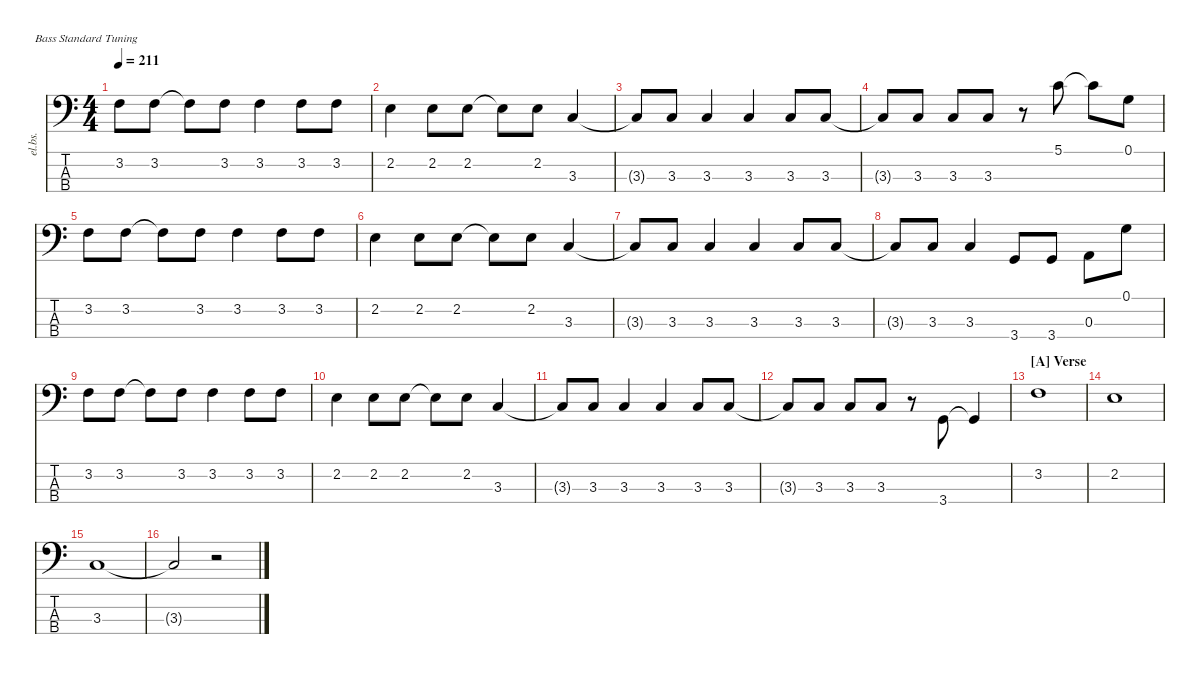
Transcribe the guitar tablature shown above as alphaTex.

\defaultSystemsLayout 4
\hideDynamics
\bracketExtendMode nobrackets
\track ("Bass" "el.bs.") {instrument electricbassfinger}
\staff {score tabs}
\tuning (G2 D2 A1 E1)
\ts (4 4)
\tempo 211
\clef f4
\ks c
3.2.8{dy ff beam Down} 3.2.8{beam Down} 3.2{t}.8{beam Down} 3.2.8{beam Down} 3.2.4{beam Down} 3.2.8{beam Down} 3.2.8{beam Down} |
2.2.4{beam Down} 2.2.8{beam Down} 2.2.8{beam Down} 2.2{t}.8{beam Down} 2.2.8{beam Down} 3.3.4{beam Up} |
3.3{t}.8{beam Up} 3.3.8{beam Up} 3.3.4{beam Up} 3.3.4{beam Up} 3.3.8{beam Up} 3.3.8{beam Up} |
3.3{t}.8{beam Up} 3.3.8{beam Up} 3.3.8{beam Up} 3.3.8{beam Up} r.8{beam Down} 5.1.8{dy fff beam Down} 5.1{t}.8{beam Down} 0.1.8{dy ff beam Down} |
3.2.8{beam Down} 3.2.8{beam Down} 3.2{t}.8{beam Down} 3.2.8{beam Down} 3.2.4{beam Down} 3.2.8{beam Down} 3.2.8{beam Down} |
2.2.4{beam Down} 2.2.8{beam Down} 2.2.8{beam Down} 2.2{t}.8{beam Down} 2.2.8{beam Down} 3.3.4{beam Up} |
3.3{t}.8{beam Up} 3.3.8{beam Up} 3.3.4{beam Up} 3.3.4{beam Up} 3.3.8{beam Up} 3.3.8{beam Up} |
3.3{t}.8{beam Up} 3.3.8{beam Up} 3.3.4{beam Up} 3.4.8{beam Up} 3.4.8{beam Up} 0.3.8{beam Down} 0.1.8{beam Down} |
3.2.8{beam Down} 3.2.8{beam Down} 3.2{t}.8{beam Down} 3.2.8{beam Down} 3.2.4{beam Down} 3.2.8{beam Down} 3.2.8{beam Down} |
2.2.4{beam Down} 2.2.8{beam Down} 2.2.8{beam Down} 2.2{t}.8{beam Down} 2.2.8{beam Down} 3.3.4{beam Up} |
3.3{t}.8{beam Up} 3.3.8{beam Up} 3.3.4{beam Up} 3.3.4{beam Up} 3.3.8{beam Up} 3.3.8{beam Up} |
3.3{t}.8{beam Up} 3.3.8{beam Up} 3.3.8{beam Up} 3.3.8{beam Up} r.8{beam Down} 3.4.8{beam Up} 3.4{t}.4{beam Up} |
\section ("A" "Verse")
3.2.1{dy fff beam Down} |
2.2.1{beam Down} |
3.3.1{beam Up} |
3.3{t}.2{beam Up} r.2{beam Down}
